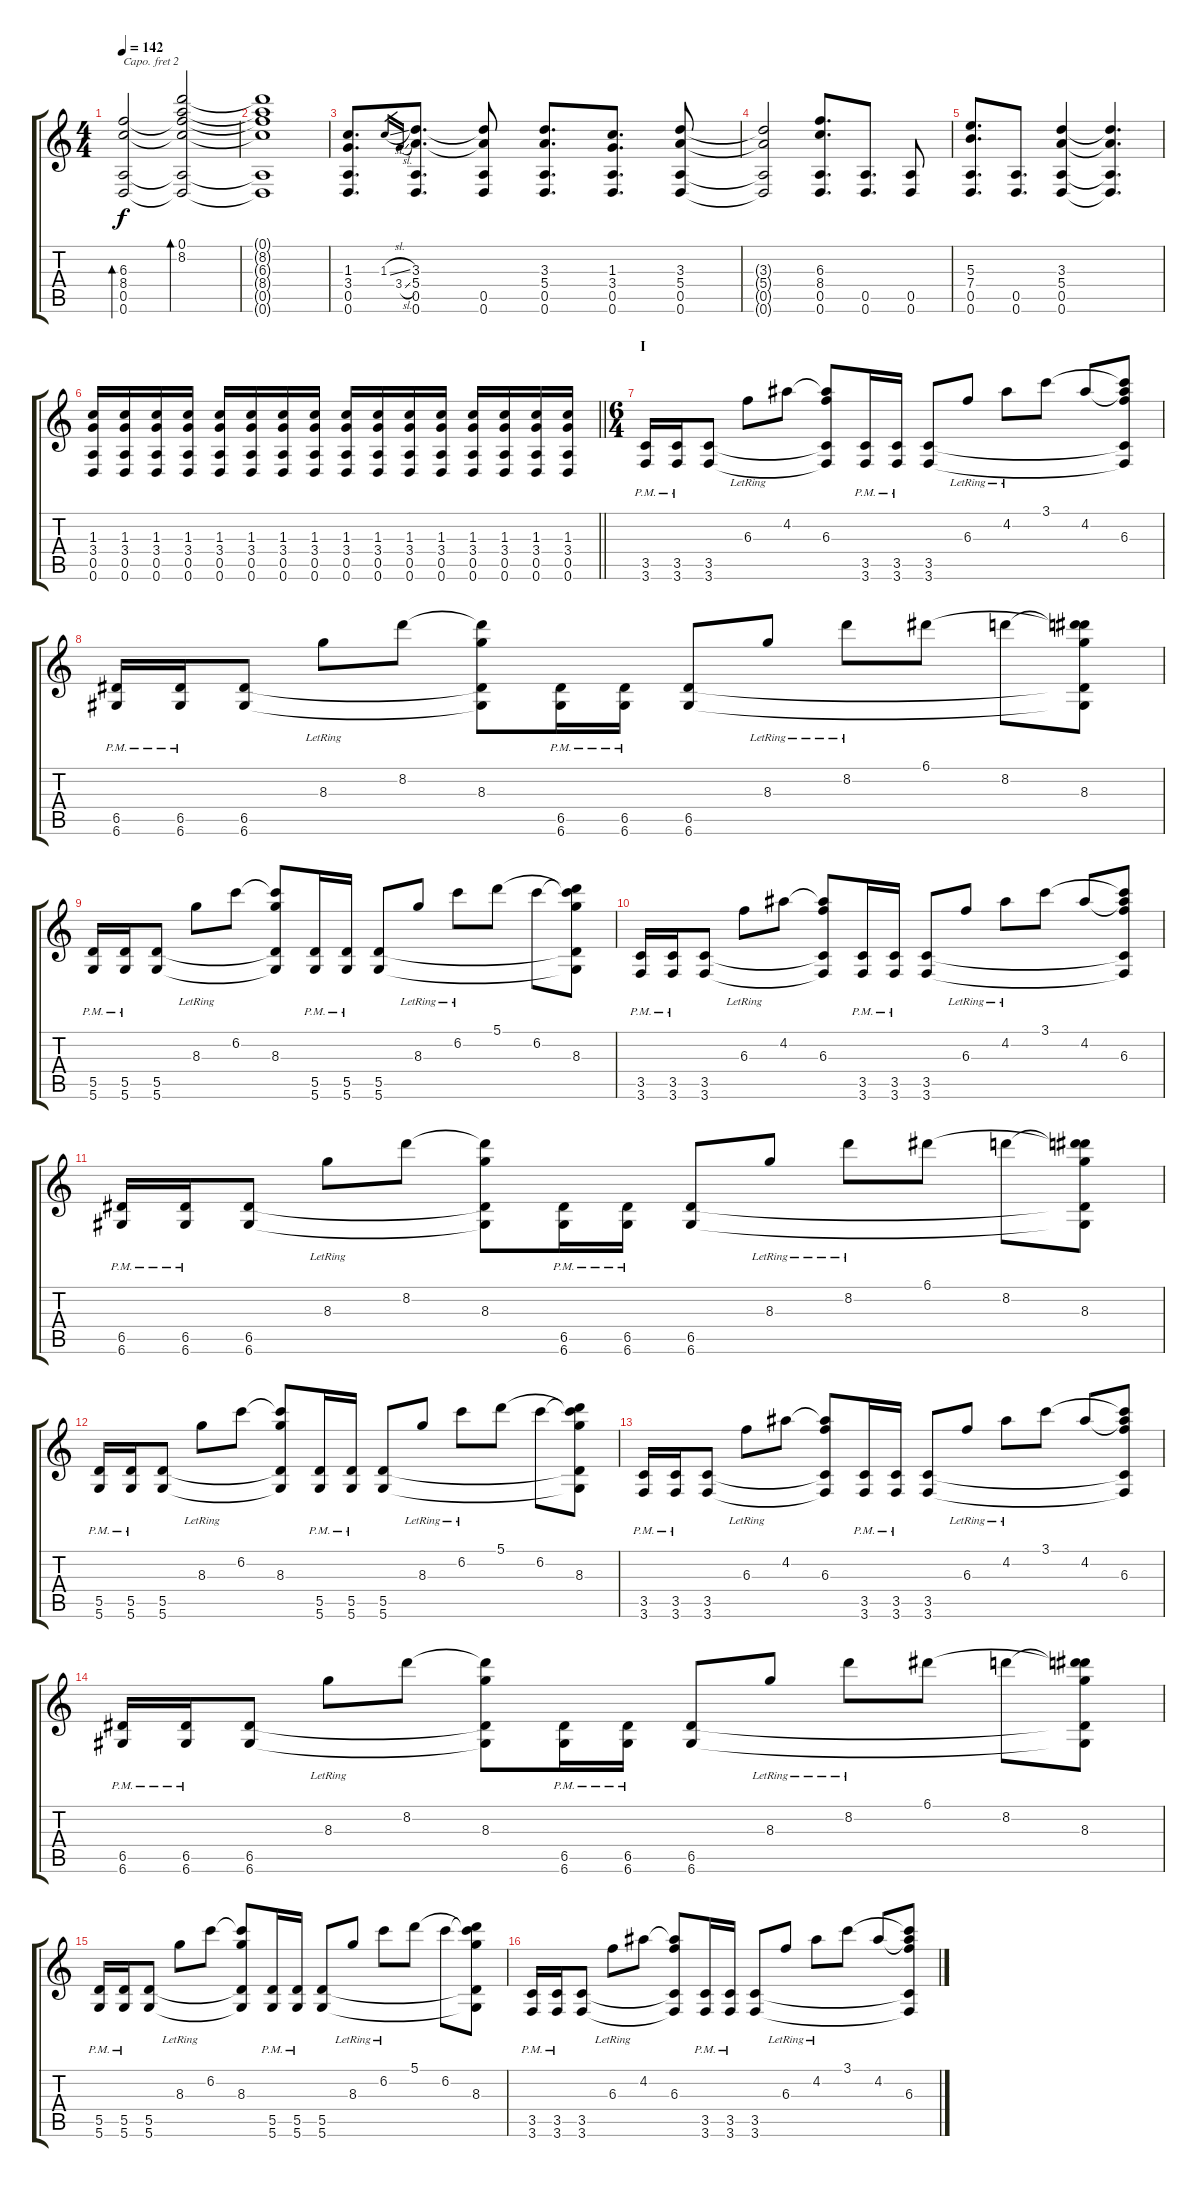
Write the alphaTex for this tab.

\track "" {instrument overdrivenguitar}
\staff {score tabs}
\capo 2
\tuning (G4 E4 A3 D3 G2 C2) {hide}
\ts (4 4)
\tempo 142
\clef g2
\ks c
(6.3 8.4 0.5 0.6).2{bd 60 dy f} (0.1 8.2 6.3{t} 8.4{t} 0.5{t} 0.6{t}).2{bd 60} |
(0.1{t} 8.2{t} 6.3{t} 8.4{t} 0.5{t} 0.6{t}).1 |
(1.3 3.4 0.5 0.6).8{d} 1.3{sl}.16{gr} 3.4{sl}.16{gr} (3.3 5.4 0.5 0.6).8{d} (3.3{t} 5.4{t} 0.5 0.6).8 (3.3 5.4 0.5 0.6).8{d} (1.3 3.4 0.5 0.6).8{d} (3.3 5.4 0.5 0.6).8 |
(3.3{t} 5.4{t} 0.5{t} 0.6{t}).2 (6.3 8.4 0.5 0.6).8{d} (0.5 0.6).8{d} (0.5 0.6).8 |
(5.3 7.4 0.5 0.6).8{d} (0.5 0.6).8{d} (3.3 5.4 0.5 0.6).4 (3.3{t} 5.4{t} 0.5{t} 0.6{t}).4{d} |
\barLineRight lightlight
(1.3 3.4 0.5 0.6).16 (1.3 3.4 0.5 0.6).16 (1.3 3.4 0.5 0.6).16 (1.3 3.4 0.5 0.6).16 (1.3 3.4 0.5 0.6).16 (1.3 3.4 0.5 0.6).16 (1.3 3.4 0.5 0.6).16 (1.3 3.4 0.5 0.6).16 (1.3 3.4 0.5 0.6).16 (1.3 3.4 0.5 0.6).16 (1.3 3.4 0.5 0.6).16 (1.3 3.4 0.5 0.6).16 (1.3 3.4 0.5 0.6).16 (1.3 3.4 0.5 0.6).16 (1.3 3.4 0.5 0.6).16 (1.3 3.4 0.5 0.6).16 |
\ts (6 4)
\section ("" "I")
(3.5{pm} 3.6{pm}).16 (3.5{pm} 3.6{pm}).16 (3.5 3.6).8 6.3{lr}.8 4.2.8 (4.2{t} 6.3 3.5{t} 3.6{t}).8 (3.5{pm} 3.6{pm}).16 (3.5{pm} 3.6{pm}).16 (3.5 3.6).8 6.3{lr}.8 4.2{lr}.8 3.1.8 4.2.8 (3.1{t} 4.2{t} 6.3 3.5{t} 3.6{t}).8 |
(6.5{pm} 6.6{pm}).16 (6.5{pm} 6.6{pm}).16 (6.5 6.6).8 8.3{lr}.8 8.2.8 (8.2{t} 8.3 6.5{t} 6.6{t}).8 (6.5{pm} 6.6{pm}).16 (6.5{pm} 6.6{pm}).16 (6.5 6.6).8 8.3{lr}.8 8.2{lr}.8 6.1.8 8.2.8 (6.1{t} 8.2{t} 8.3 6.5{t} 6.6{t}).8 |
(5.5{pm} 5.6{pm}).16 (5.5{pm} 5.6{pm}).16 (5.5 5.6).8 8.3{lr}.8 6.2.8 (6.2{t} 8.3 5.5{t} 5.6{t}).8 (5.5{pm} 5.6{pm}).16 (5.5{pm} 5.6{pm}).16 (5.5 5.6).8 8.3{lr}.8 6.2{lr}.8 5.1.8 6.2.8 (5.1{t} 6.2{t} 8.3 5.5{t} 5.6{t}).8 |
(3.5{pm} 3.6{pm}).16 (3.5{pm} 3.6{pm}).16 (3.5 3.6).8 6.3{lr}.8 4.2.8 (4.2{t} 6.3 3.5{t} 3.6{t}).8 (3.5{pm} 3.6{pm}).16 (3.5{pm} 3.6{pm}).16 (3.5 3.6).8 6.3{lr}.8 4.2{lr}.8 3.1.8 4.2.8 (3.1{t} 4.2{t} 6.3 3.5{t} 3.6{t}).8 |
(6.5{pm} 6.6{pm}).16 (6.5{pm} 6.6{pm}).16 (6.5 6.6).8 8.3{lr}.8 8.2.8 (8.2{t} 8.3 6.5{t} 6.6{t}).8 (6.5{pm} 6.6{pm}).16 (6.5{pm} 6.6{pm}).16 (6.5 6.6).8 8.3{lr}.8 8.2{lr}.8 6.1.8 8.2.8 (6.1{t} 8.2{t} 8.3 6.5{t} 6.6{t}).8 |
(5.5{pm} 5.6{pm}).16 (5.5{pm} 5.6{pm}).16 (5.5 5.6).8 8.3{lr}.8 6.2.8 (6.2{t} 8.3 5.5{t} 5.6{t}).8 (5.5{pm} 5.6{pm}).16 (5.5{pm} 5.6{pm}).16 (5.5 5.6).8 8.3{lr}.8 6.2{lr}.8 5.1.8 6.2.8 (5.1{t} 6.2{t} 8.3 5.5{t} 5.6{t}).8 |
(3.5{pm} 3.6{pm}).16 (3.5{pm} 3.6{pm}).16 (3.5 3.6).8 6.3{lr}.8 4.2.8 (4.2{t} 6.3 3.5{t} 3.6{t}).8 (3.5{pm} 3.6{pm}).16 (3.5{pm} 3.6{pm}).16 (3.5 3.6).8 6.3{lr}.8 4.2{lr}.8 3.1.8 4.2.8 (3.1{t} 4.2{t} 6.3 3.5{t} 3.6{t}).8 |
(6.5{pm} 6.6{pm}).16 (6.5{pm} 6.6{pm}).16 (6.5 6.6).8 8.3{lr}.8 8.2.8 (8.2{t} 8.3 6.5{t} 6.6{t}).8 (6.5{pm} 6.6{pm}).16 (6.5{pm} 6.6{pm}).16 (6.5 6.6).8 8.3{lr}.8 8.2{lr}.8 6.1.8 8.2.8 (6.1{t} 8.2{t} 8.3 6.5{t} 6.6{t}).8 |
(5.5{pm} 5.6{pm}).16 (5.5{pm} 5.6{pm}).16 (5.5 5.6).8 8.3{lr}.8 6.2.8 (6.2{t} 8.3 5.5{t} 5.6{t}).8 (5.5{pm} 5.6{pm}).16 (5.5{pm} 5.6{pm}).16 (5.5 5.6).8 8.3{lr}.8 6.2{lr}.8 5.1.8 6.2.8 (5.1{t} 6.2{t} 8.3 5.5{t} 5.6{t}).8 |
(3.5{pm} 3.6{pm}).16 (3.5{pm} 3.6{pm}).16 (3.5 3.6).8 6.3{lr}.8 4.2.8 (4.2{t} 6.3 3.5{t} 3.6{t}).8 (3.5{pm} 3.6{pm}).16 (3.5{pm} 3.6{pm}).16 (3.5 3.6).8 6.3{lr}.8 4.2{lr}.8 3.1.8 4.2.8 (3.1{t} 4.2{t} 6.3 3.5{t} 3.6{t}).8
